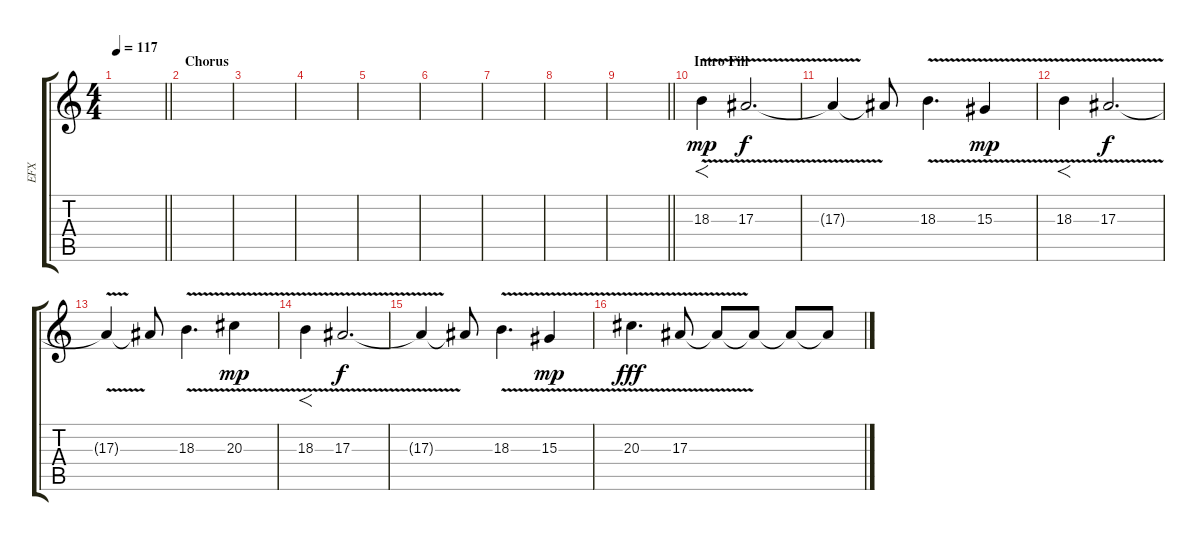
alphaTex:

\track ("EFX" "EFX") {instrument fx7echoes}
\staff {score tabs}
\tuning (D4 A3 F3 C3 G2 C2) {hide}
\ts (4 4)
\tempo 117
\clef g2
\barLineRight lightlight
\ks c
|
\section ("" "Chorus")
|
|
|
|
|
|
|
\barLineRight lightlight
|
\section ("" "Intro Fill")
18.3{v}.4{f dy mp balance 6 instrument fx7echoes} 17.3{v}.2{d dy f} |
17.3{t}.4 17.3{t}.8 18.3{v}.4{d} 15.3{v}.4{dy mp} |
18.3{v}.4{f} 17.3{v}.2{d dy f} |
17.3{t}.4 17.3{t}.8 18.3{v}.4{d} 20.3{v}.4{dy mp} |
18.3{v}.4{f} 17.3{v}.2{d dy f} |
17.3{t}.4 17.3{t}.8 18.3{v}.4{d} 15.3{v}.4{dy mp} |
20.3{v}.4{d dy fff} 17.3{v}.8 17.3{t}.8{balance 0} 17.3{t}.8{balance 8} 17.3{t}.8{balance 16} 17.3{t}.8{balance 10}
